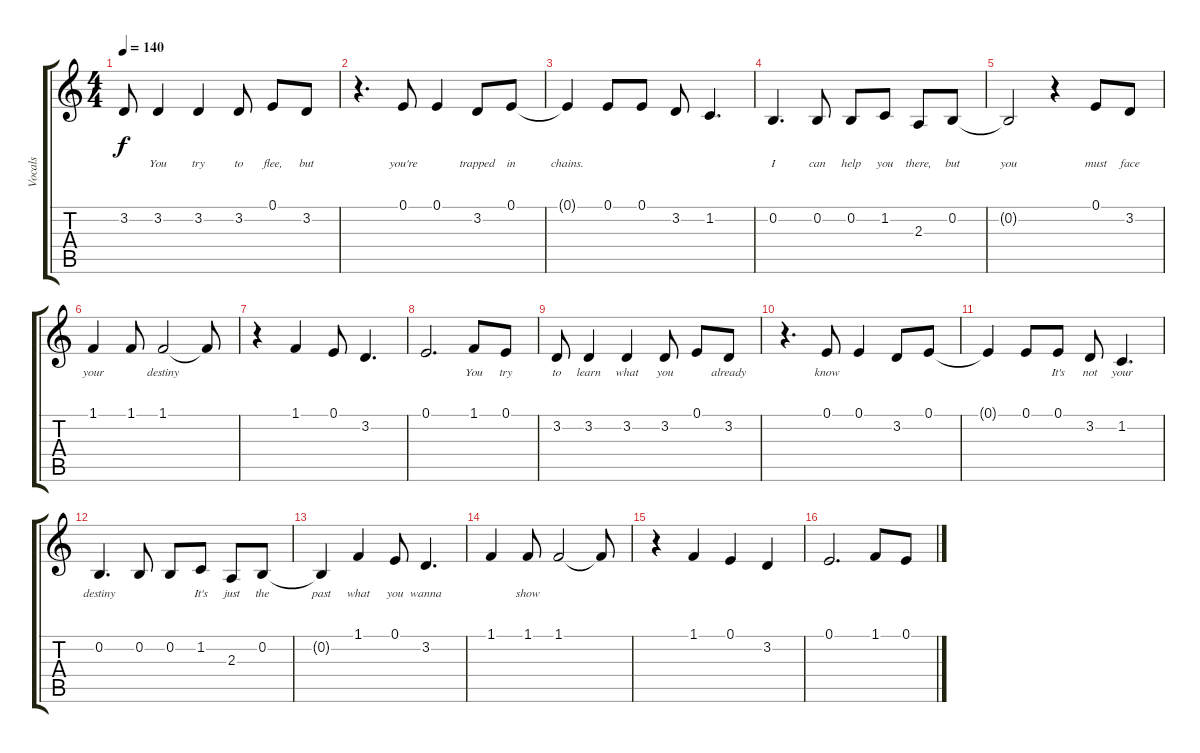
\track ("Vocals" "Vocals") {instrument cello}
\staff {score tabs}
\tuning (E4 B3 G3 D3 A2 E2) {hide}
\ts (4 4)
\tempo 140
\clef g2
\ks c
3.2.8{lyrics (0 "") lyrics (1 "") lyrics (2 "") lyrics (3 "") lyrics (4 "") dy f} 3.2.4{lyrics (0 "You") lyrics (1 "") lyrics (2 "") lyrics (3 "") lyrics (4 "")} 3.2.4{lyrics (0 "try") lyrics (1 "") lyrics (2 "") lyrics (3 "") lyrics (4 "")} 3.2.8{lyrics (0 "to") lyrics (1 "") lyrics (2 "") lyrics (3 "") lyrics (4 "")} 0.1.8{lyrics (0 "flee,") lyrics (1 "") lyrics (2 "") lyrics (3 "") lyrics (4 "")} 3.2.8{lyrics (0 "but") lyrics (1 "") lyrics (2 "") lyrics (3 "") lyrics (4 "")} |
r.4{d} 0.1.8{lyrics (0 "you're") lyrics (1 "") lyrics (2 "") lyrics (3 "") lyrics (4 "")} 0.1.4{lyrics (0 "") lyrics (1 "") lyrics (2 "") lyrics (3 "") lyrics (4 "")} 3.2.8{lyrics (0 "trapped") lyrics (1 "") lyrics (2 "") lyrics (3 "") lyrics (4 "")} 0.1.8{lyrics (0 "in") lyrics (1 "") lyrics (2 "") lyrics (3 "") lyrics (4 "")} |
0.1{t}.4{lyrics (0 "chains.") lyrics (1 "") lyrics (2 "") lyrics (3 "") lyrics (4 "")} 0.1.8{lyrics (0 "") lyrics (1 "") lyrics (2 "") lyrics (3 "") lyrics (4 "")} 0.1.8{lyrics (0 "") lyrics (1 "") lyrics (2 "") lyrics (3 "") lyrics (4 "")} 3.2.8{lyrics (0 "") lyrics (1 "") lyrics (2 "") lyrics (3 "") lyrics (4 "")} 1.2.4{d lyrics (0 "") lyrics (1 "") lyrics (2 "") lyrics (3 "") lyrics (4 "")} |
0.2.4{d lyrics (0 "I") lyrics (1 "") lyrics (2 "") lyrics (3 "") lyrics (4 "")} 0.2.8{lyrics (0 "can") lyrics (1 "") lyrics (2 "") lyrics (3 "") lyrics (4 "")} 0.2.8{lyrics (0 "help") lyrics (1 "") lyrics (2 "") lyrics (3 "") lyrics (4 "")} 1.2.8{lyrics (0 "you") lyrics (1 "") lyrics (2 "") lyrics (3 "") lyrics (4 "")} 2.3.8{lyrics (0 "there,") lyrics (1 "") lyrics (2 "") lyrics (3 "") lyrics (4 "")} 0.2.8{lyrics (0 "but") lyrics (1 "") lyrics (2 "") lyrics (3 "") lyrics (4 "")} |
0.2{t}.2{lyrics (0 "you") lyrics (1 "") lyrics (2 "") lyrics (3 "") lyrics (4 "")} r.4 0.1.8{lyrics (0 "must") lyrics (1 "") lyrics (2 "") lyrics (3 "") lyrics (4 "")} 3.2.8{lyrics (0 "face") lyrics (1 "") lyrics (2 "") lyrics (3 "") lyrics (4 "")} |
1.1.4{lyrics (0 "your") lyrics (1 "") lyrics (2 "") lyrics (3 "") lyrics (4 "")} 1.1.8{lyrics (0 "") lyrics (1 "") lyrics (2 "") lyrics (3 "") lyrics (4 "")} 1.1.2{lyrics (0 "destiny") lyrics (1 "") lyrics (2 "") lyrics (3 "") lyrics (4 "")} 1.1{t}.8{lyrics (0 "") lyrics (1 "") lyrics (2 "") lyrics (3 "") lyrics (4 "")} |
r.4 1.1.4{lyrics (0 "") lyrics (1 "") lyrics (2 "") lyrics (3 "") lyrics (4 "")} 0.1.8{lyrics (0 "") lyrics (1 "") lyrics (2 "") lyrics (3 "") lyrics (4 "")} 3.2.4{d lyrics (0 "") lyrics (1 "") lyrics (2 "") lyrics (3 "") lyrics (4 "")} |
0.1.2{d lyrics (0 "") lyrics (1 "") lyrics (2 "") lyrics (3 "") lyrics (4 "")} 1.1.8{lyrics (0 "You") lyrics (1 "") lyrics (2 "") lyrics (3 "") lyrics (4 "")} 0.1.8{lyrics (0 "try") lyrics (1 "") lyrics (2 "") lyrics (3 "") lyrics (4 "")} |
3.2.8{lyrics (0 "to") lyrics (1 "") lyrics (2 "") lyrics (3 "") lyrics (4 "")} 3.2.4{lyrics (0 "learn") lyrics (1 "") lyrics (2 "") lyrics (3 "") lyrics (4 "")} 3.2.4{lyrics (0 "what") lyrics (1 "") lyrics (2 "") lyrics (3 "") lyrics (4 "")} 3.2.8{lyrics (0 "you") lyrics (1 "") lyrics (2 "") lyrics (3 "") lyrics (4 "")} 0.1.8{lyrics (0 "") lyrics (1 "") lyrics (2 "") lyrics (3 "") lyrics (4 "")} 3.2.8{lyrics (0 "already") lyrics (1 "") lyrics (2 "") lyrics (3 "") lyrics (4 "")} |
r.4{d} 0.1.8{lyrics (0 "know") lyrics (1 "") lyrics (2 "") lyrics (3 "") lyrics (4 "")} 0.1.4{lyrics (0 "") lyrics (1 "") lyrics (2 "") lyrics (3 "") lyrics (4 "")} 3.2.8{lyrics (0 "") lyrics (1 "") lyrics (2 "") lyrics (3 "") lyrics (4 "")} 0.1.8{lyrics (0 "") lyrics (1 "") lyrics (2 "") lyrics (3 "") lyrics (4 "")} |
0.1{t}.4{lyrics (0 "") lyrics (1 "") lyrics (2 "") lyrics (3 "") lyrics (4 "")} 0.1.8{lyrics (0 "") lyrics (1 "") lyrics (2 "") lyrics (3 "") lyrics (4 "")} 0.1.8{lyrics (0 "It's") lyrics (1 "") lyrics (2 "") lyrics (3 "") lyrics (4 "")} 3.2.8{lyrics (0 "not") lyrics (1 "") lyrics (2 "") lyrics (3 "") lyrics (4 "")} 1.2.4{d lyrics (0 "your") lyrics (1 "") lyrics (2 "") lyrics (3 "") lyrics (4 "")} |
0.2.4{d lyrics (0 "destiny") lyrics (1 "") lyrics (2 "") lyrics (3 "") lyrics (4 "")} 0.2.8{lyrics (0 "") lyrics (1 "") lyrics (2 "") lyrics (3 "") lyrics (4 "")} 0.2.8{lyrics (0 "") lyrics (1 "") lyrics (2 "") lyrics (3 "") lyrics (4 "")} 1.2.8{lyrics (0 "It's") lyrics (1 "") lyrics (2 "") lyrics (3 "") lyrics (4 "")} 2.3.8{lyrics (0 "just") lyrics (1 "") lyrics (2 "") lyrics (3 "") lyrics (4 "")} 0.2.8{lyrics (0 "the") lyrics (1 "") lyrics (2 "") lyrics (3 "") lyrics (4 "")} |
0.2{t}.4{lyrics (0 "past") lyrics (1 "") lyrics (2 "") lyrics (3 "") lyrics (4 "")} 1.1.4{lyrics (0 "what") lyrics (1 "") lyrics (2 "") lyrics (3 "") lyrics (4 "")} 0.1.8{lyrics (0 "you") lyrics (1 "") lyrics (2 "") lyrics (3 "") lyrics (4 "")} 3.2.4{d lyrics (0 "wanna") lyrics (1 "") lyrics (2 "") lyrics (3 "") lyrics (4 "")} |
1.1.4{lyrics (0 "") lyrics (1 "") lyrics (2 "") lyrics (3 "") lyrics (4 "")} 1.1.8{lyrics (0 "show") lyrics (1 "") lyrics (2 "") lyrics (3 "") lyrics (4 "")} 1.1.2 1.1{t}.8 |
r.4 1.1.4 0.1.4 3.2.4 |
0.1.2{d} 1.1.8 0.1.8
